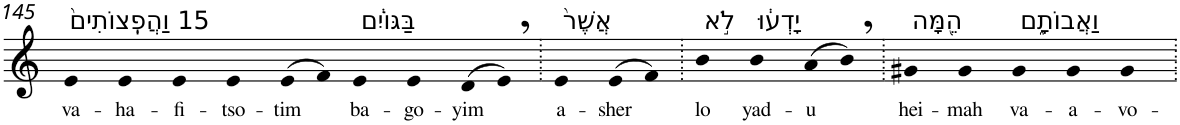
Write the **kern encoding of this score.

**kern	**text
*part1	*part1
*staff1	*staff1
*I"Piano	*
*I'Pno	*
!!LO:PB:g=z
*clefG2	*
*k[]	*
=145	=145
!LO:TX:a:t=15 וַהֲפִֽצוֹתִים֙	!
!	!LO:LY:b
4e	va-
!	!LO:LY:b
4e	-ha-
!	!LO:LY:b
4e	-fi-
!	!LO:LY:b
4e	-tso-
!	!LO:LY:b
(>8e	-tim
8f)	.
!LO:TX:a:t=בַּגּוֹיִ֔ם	!
!	!LO:LY:b
4e	ba-
!	!LO:LY:b
4e	-go-
!	!LO:LY:b
(>8d	-yim
8e,)	.
=146.	=146.
!LO:TX:a:t=אֲשֶׁר֙	!
!	!LO:LY:b
4e	a-
!	!LO:LY:b
(>8e	-sher
8f)	.
=147.	=147.
!LO:TX:a:t=לֹ֣א	!
!	!LO:LY:b
4b	lo
!LO:TX:a:t=יָדְע֔וּ	!
!	!LO:LY:b
4b	yad-
!	!LO:LY:b
(>8a	-u
8b,)	.
=148.	=148.
!LO:TX:a:t=הֵ֖מָּה	!
!	!LO:LY:b
4g#X	hei-
!	!LO:LY:b
4g#	-mah
!LO:TX:a:t=וַאֲבוֹתָ֑ם	!
!	!LO:LY:b
4g#	va-
!	!LO:LY:b
4g#	-a-
!	!LO:LY:b
4g#	-vo-
=.	=.
*-	*-
